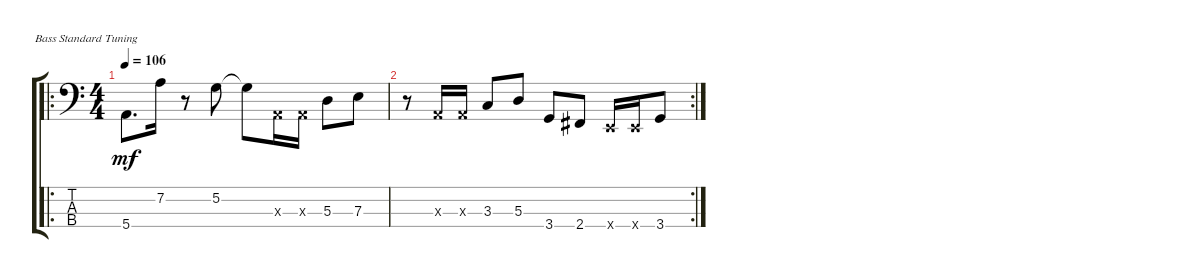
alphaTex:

\defaultSystemsLayout 4
\bracketExtendMode groupsimilarinstruments
\firstSystemTrackNameOrientation horizontal
\otherSystemsTrackNameOrientation horizontal
\track "" {instrument electricbassfinger}
\staff {score tabs}
\tuning (G2 D2 A1 E1)
\ro
\ts (4 4)
\tempo 106
\clef f4
\ks c
5.4.8{d dy mf instrument electricbassfinger} 7.2.16 r.8 5.2.8 5.2{t}.8 0.3{x}.16 0.3{x}.16 5.3.8 7.3.8 |
\rc 2
r.8 0.3{x}.16 0.3{x}.16 3.3.8 5.3.8 3.4.8 2.4.8 0.4{x}.16 0.4{x}.16 3.4.8
